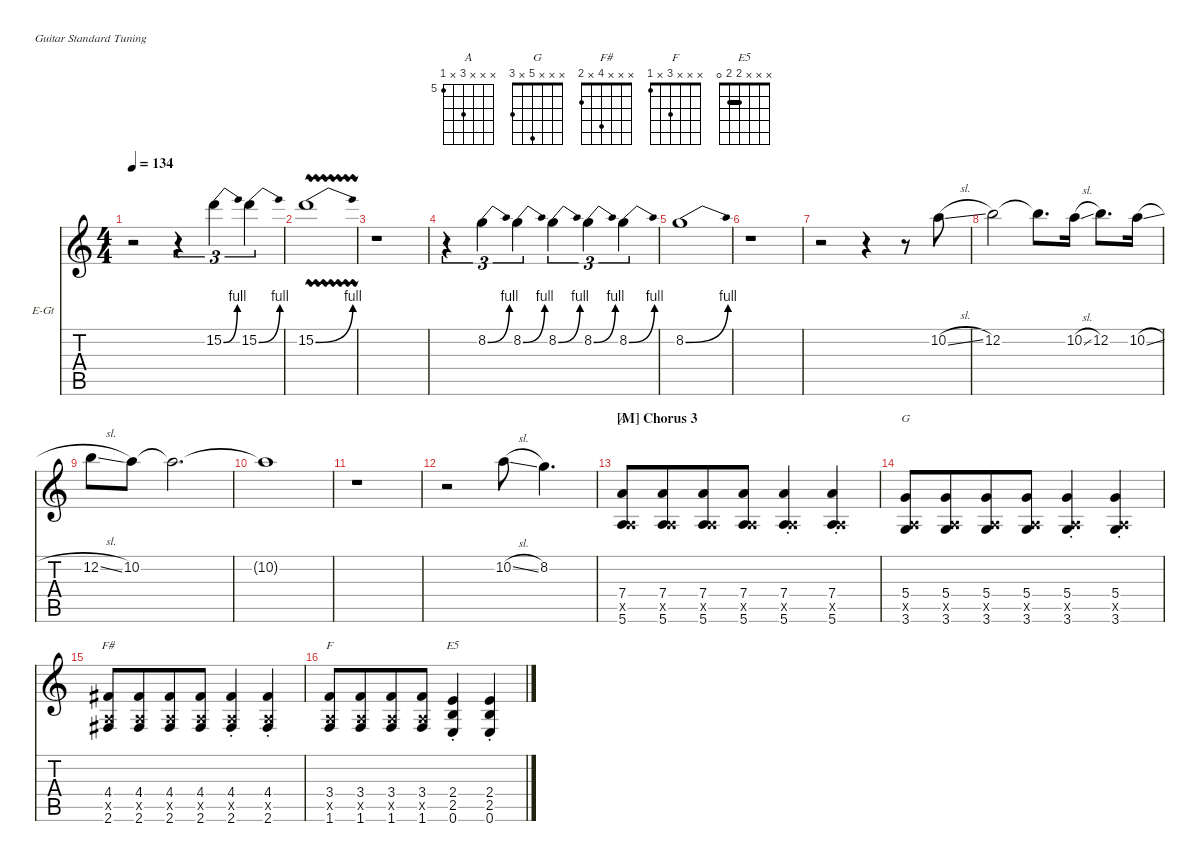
\hideDynamics
\bracketExtendMode nobrackets
\firstSystemTrackNameOrientation horizontal
\otherSystemsTrackNameOrientation horizontal
\track ("E.Guitar" "E-Gt") {multiBarRest instrument distortionguitar}
\staff {score tabs}
\tuning (E4 B3 G3 D3 A2 E2)
\chord ("A" x x x 7 x 5) {firstfret 5}
\chord ("G" x x x 5 x 3)
\chord ("F#" x x x 4 x 2)
\chord ("F" x x x 3 x 1)
\chord ("E5" x x x 2 2 0) {barre 2}
\ts (4 4)
\tempo 134
\clef g2
\ks aminor
r.2{dy f} r.4{tu (3 2)} 15.2{be (bend 0 0 15 4)}.4{tu (3 2) dy mf} 15.2{be (bend 0 0 15 4)}.4{tu (3 2)} |
15.2{be (bend 0 0 15 4) vw}.1 |
r.1 |
r.4{tu (3 2)} 8.2{be (bend 0 0 15 4)}.4{tu (3 2)} 8.2{be (bend 0 0 15 4)}.4{tu (3 2)} 8.2{be (bend 0 0 15 4)}.4{tu (3 2)} 8.2{be (bend 0 0 15 4)}.4{tu (3 2)} 8.2{be (bend 0 0 15 4)}.4{tu (3 2)} |
8.2{be (bend 0 0 15 4)}.1 |
r.1 |
r.2 r.4 r.8 10.2{sl}.8 |
12.2.2 12.2{t}.8{d} 10.2{sl}.16 12.2.8{d} 10.2{sl}.16 |
12.2{sl}.8 10.2.8 10.2{t}.2{d} |
10.2{t}.1 |
r.1 |
r.2 10.2{sl}.8{dy mp} 8.2.4{d} |
\section ("M" "Chorus 3")
(5.6 7.4 0.5{x}).8{ch "A" dy f beam merge} (5.6 7.4 0.5{x}).8{beam merge} (5.6 7.4 0.5{x}).8{beam merge} (5.6 7.4 0.5{x}).8 (5.6{st} 7.4{st} 0.5{st x}).4 (5.6{st} 7.4{st} 0.5{st x}).4 |
(3.6 5.4 0.5{x}).8{ch "G" beam merge} (3.6 5.4 0.5{x}).8{beam merge} (3.6 5.4 0.5{x}).8{beam merge} (3.6 5.4 0.5{x}).8 (3.6{st} 5.4{st} 0.5{st x}).4 (3.6{st} 5.4{st} 0.5{st x}).4 |
(2.6 4.4 0.5{x}).8{ch "F#" beam merge} (2.6 4.4 0.5{x}).8{beam merge} (2.6 4.4 0.5{x}).8{beam merge} (2.6 4.4 0.5{x}).8 (2.6{st} 4.4{st} 0.5{st x}).4 (2.6{st} 4.4{st} 0.5{st x}).4 |
(1.6 3.4 0.5{x}).8{ch "F" beam merge} (1.6 3.4 0.5{x}).8{beam merge} (1.6 3.4 0.5{x}).8{beam merge} (1.6 3.4 0.5{x}).8 (0.6{st} 2.4{st} 2.5{st}).4{ch "E5"} (0.6{st} 2.4{st} 2.5{st}).4
